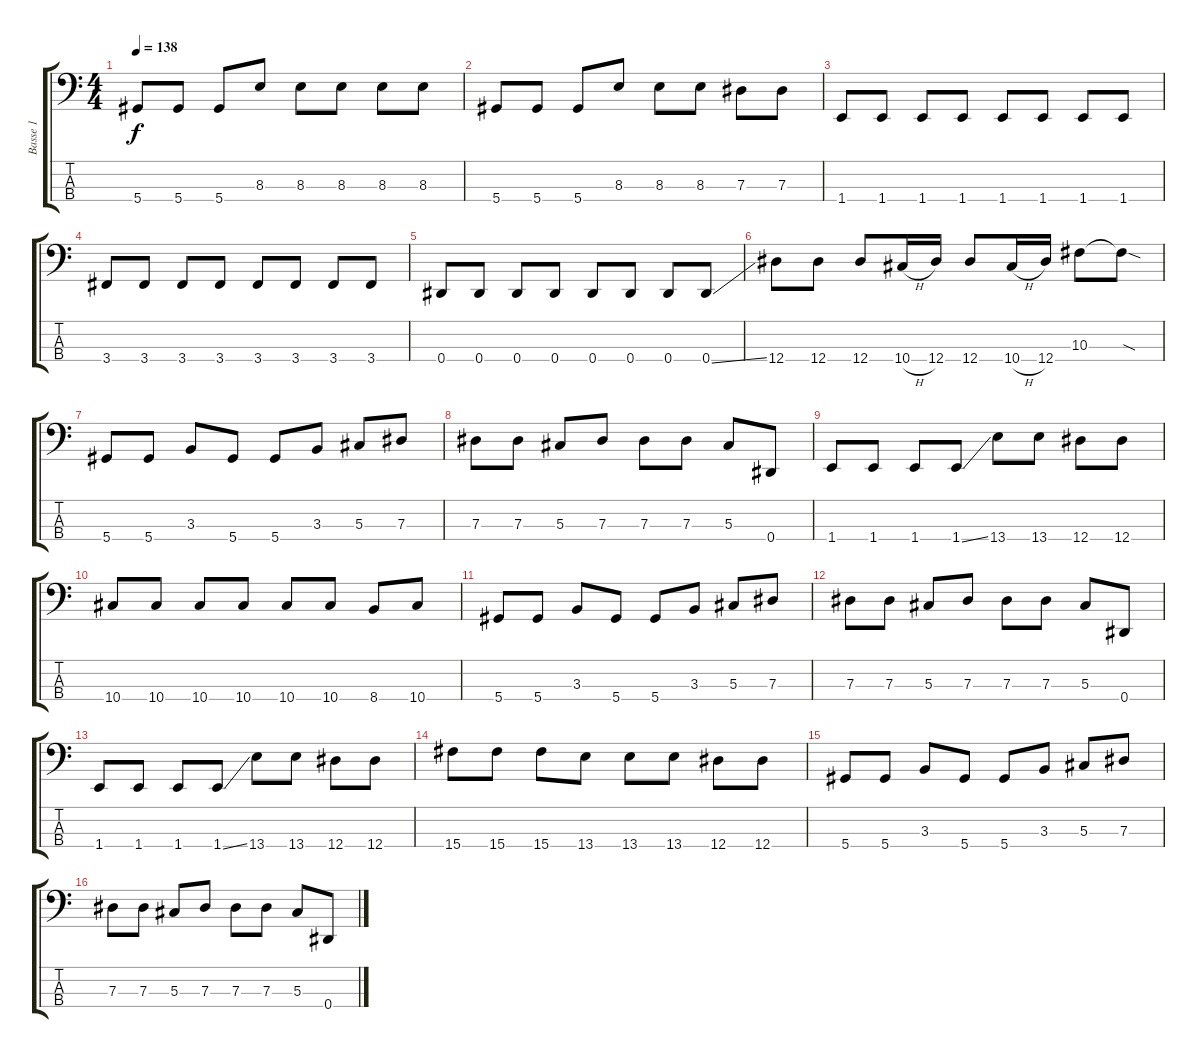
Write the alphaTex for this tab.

\track ("Basse 1" "Basse 1") {instrument synthbass2}
\staff {score tabs}
\tuning (Gb2 Db2 Ab1 Eb1) {hide}
\ts (4 4)
\tempo 138
\clef f4
\ks c
5.4.8{dy f} 5.4.8 5.4.8 8.3.8 8.3.8 8.3.8 8.3.8 8.3.8 |
5.4.8 5.4.8 5.4.8 8.3.8 8.3.8 8.3.8 7.3.8 7.3.8 |
1.4.8 1.4.8 1.4.8 1.4.8 1.4.8 1.4.8 1.4.8 1.4.8 |
3.4.8 3.4.8 3.4.8 3.4.8 3.4.8 3.4.8 3.4.8 3.4.8 |
0.4.8 0.4.8 0.4.8 0.4.8 0.4.8 0.4.8 0.4.8 0.4{ss}.8 |
12.4.8 12.4.8 12.4.8 10.4{h}.16 12.4.16 12.4.8 10.4{h}.16 12.4.16 10.3.8 10.3{sod t}.8 |
5.4.8 5.4.8 3.3.8 5.4.8 5.4.8 3.3.8 5.3.8 7.3.8 |
7.3.8 7.3.8 5.3.8 7.3.8 7.3.8 7.3.8 5.3.8 0.4.8 |
1.4.8 1.4.8 1.4.8 1.4{ss}.8 13.4.8 13.4.8 12.4.8 12.4.8 |
10.4.8 10.4.8 10.4.8 10.4.8 10.4.8 10.4.8 8.4.8 10.4.8 |
5.4.8 5.4.8 3.3.8 5.4.8 5.4.8 3.3.8 5.3.8 7.3.8 |
7.3.8 7.3.8 5.3.8 7.3.8 7.3.8 7.3.8 5.3.8 0.4.8 |
1.4.8 1.4.8 1.4.8 1.4{ss}.8 13.4.8 13.4.8 12.4.8 12.4.8 |
15.4.8 15.4.8 15.4.8 13.4.8 13.4.8 13.4.8 12.4.8 12.4.8 |
5.4.8 5.4.8 3.3.8 5.4.8 5.4.8 3.3.8 5.3.8 7.3.8 |
7.3.8 7.3.8 5.3.8 7.3.8 7.3.8 7.3.8 5.3.8 0.4.8
